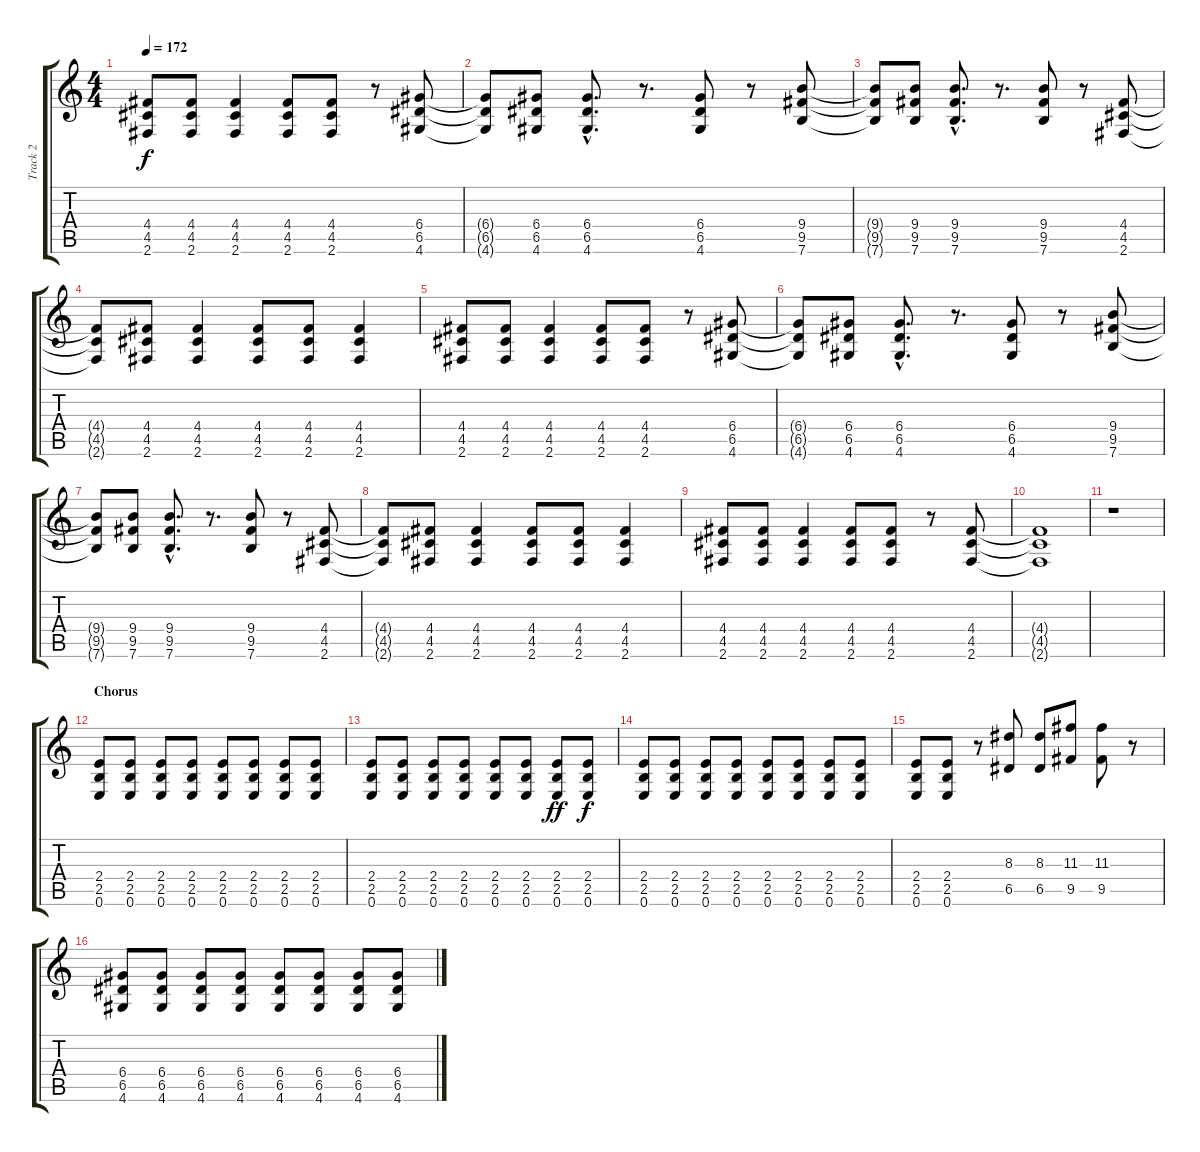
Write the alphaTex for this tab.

\track ("Track 2" "Track 2") {instrument distortionguitar}
\staff {score tabs}
\tuning (E4 B3 G3 D3 A2 E2) {hide}
\ts (4 4)
\tempo 172
\clef g2
\ks c
(4.4 4.5 2.6).8{dy f} (4.4 4.5 2.6).8 (4.4 4.5 2.6).4 (4.4 4.5 2.6).8 (4.4 4.5 2.6).8 r.8 (6.4 6.5 4.6).8 |
(6.4{t} 6.5{t} 4.6{t}).8 (6.4 6.5 4.6).8 (6.4{hac} 6.5{hac} 4.6{hac}).8{d} r.8{d} (6.4 6.5 4.6).8 r.8 (9.4 9.5 7.6).8 |
(9.4{t} 9.5{t} 7.6{t}).8 (9.4 9.5 7.6).8 (9.4{hac} 9.5{hac} 7.6{hac}).8{d} r.8{d} (9.4 9.5 7.6).8 r.8 (4.4 4.5 2.6).8 |
(4.4{t} 4.5{t} 2.6{t}).8 (4.4 4.5 2.6).8 (4.4 4.5 2.6).4 (4.4 4.5 2.6).8 (4.4 4.5 2.6).8 (4.4 4.5 2.6).4 |
(4.4 4.5 2.6).8 (4.4 4.5 2.6).8 (4.4 4.5 2.6).4 (4.4 4.5 2.6).8 (4.4 4.5 2.6).8 r.8 (6.4 6.5 4.6).8 |
(6.4{t} 6.5{t} 4.6{t}).8 (6.4 6.5 4.6).8 (6.4{hac} 6.5{hac} 4.6{hac}).8{d} r.8{d} (6.4 6.5 4.6).8 r.8 (9.4 9.5 7.6).8 |
(9.4{t} 9.5{t} 7.6{t}).8 (9.4 9.5 7.6).8 (9.4{hac} 9.5{hac} 7.6{hac}).8{d} r.8{d} (9.4 9.5 7.6).8 r.8 (4.4 4.5 2.6).8 |
(4.4{t} 4.5{t} 2.6{t}).8 (4.4 4.5 2.6).8 (4.4 4.5 2.6).4 (4.4 4.5 2.6).8 (4.4 4.5 2.6).8 (4.4 4.5 2.6).4 |
(4.4 4.5 2.6).8 (4.4 4.5 2.6).8 (4.4 4.5 2.6).4 (4.4 4.5 2.6).8 (4.4 4.5 2.6).8 r.8 (4.4 4.5 2.6).8 |
(4.4{t} 4.5{t} 2.6{t}).1 |
r.1 |
\section ("" "Chorus")
(2.4 2.5 0.6).8 (2.4 2.5 0.6).8 (2.4 2.5 0.6).8 (2.4 2.5 0.6).8 (2.4 2.5 0.6).8 (2.4 2.5 0.6).8 (2.4 2.5 0.6).8 (2.4 2.5 0.6).8 |
(2.4 2.5 0.6).8 (2.4 2.5 0.6).8 (2.4 2.5 0.6).8 (2.4 2.5 0.6).8 (2.4 2.5 0.6).8 (2.4 2.5 0.6).8 (2.4 2.5 0.6).8{dy ff} (2.4 2.5 0.6).8{dy f} |
(2.4 2.5 0.6).8 (2.4 2.5 0.6).8 (2.4 2.5 0.6).8 (2.4 2.5 0.6).8 (2.4 2.5 0.6).8 (2.4 2.5 0.6).8 (2.4 2.5 0.6).8 (2.4 2.5 0.6).8 |
(2.4 2.5 0.6).8 (2.4 2.5 0.6).8 r.8 (8.3 6.5).8 (8.3 6.5).8 (11.3 9.5).8 (11.3 9.5).8 r.8 |
(6.4 6.5 4.6).8 (6.4 6.5 4.6).8 (6.4 6.5 4.6).8 (6.4 6.5 4.6).8 (6.4 6.5 4.6).8 (6.4 6.5 4.6).8 (6.4 6.5 4.6).8 (6.4 6.5 4.6).8
